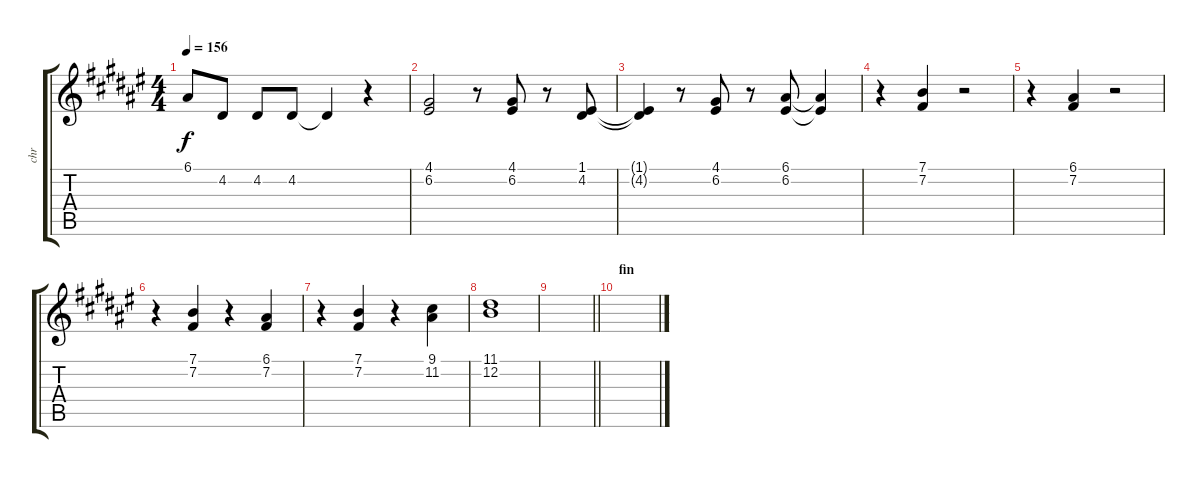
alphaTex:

\track ("chr" "chr") {instrument choiraahs}
\staff {score tabs}
\tuning (E4 B3 G3 D3 A2 E2) {hide}
\ts (4 4)
\tempo 156
\clef g2
\ks f#
6.1{t}.8{dy f} 4.2.8 4.2.8 4.2.8 4.2{t}.4 r.4 |
(4.1 6.2).2 r.8 (4.1 6.2).8 r.8 (1.1 4.2).8 |
(1.1{t} 4.2{t}).4 r.8 (4.1 6.2).8 r.8 (6.1 6.2).8 (6.1{t} 6.2{t}).4 |
r.4 (7.1 7.2).4 r.2 |
r.4 (6.1 7.2).4 r.2 |
r.4 (7.1 7.2).4 r.4 (6.1 7.2).4 |
r.4 (7.1 7.2).4 r.4 (9.1 11.2).4 |
(11.1 12.2).1 |
\barLineRight lightlight
|
\section ("" "fin")
